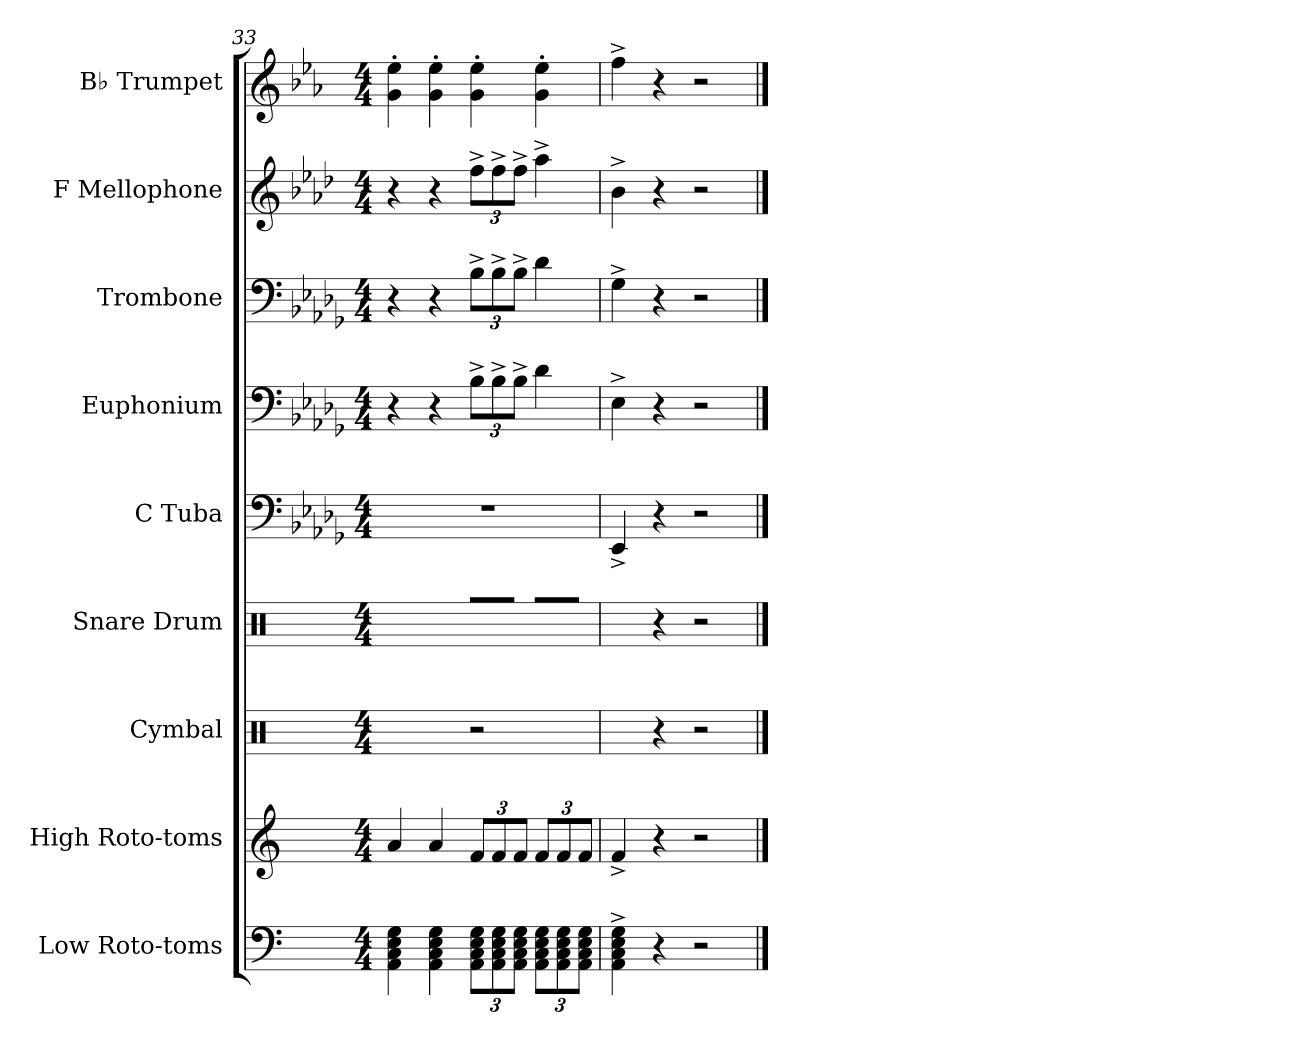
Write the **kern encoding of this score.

**kern	**kern	**kern	**kern	**kern	**kern	**kern	**kern	**kern
*part9	*part8	*part7	*part6	*part5	*part4	*part3	*part2	*part1
*staff9	*staff8	*staff7	*staff6	*staff5	*staff4	*staff3	*staff2	*staff1
*I"Low Roto-toms	*I"High Roto-toms	*I"Cymbal	*I"Snare Drum	*I"C Tuba	*I"Euphonium	*I"Trombone	*I"F Mellophone	*I"B♭ Trumpet
*I'L. Rt.-t-	*I'H. Rt-t.	*I'Cym.	*I'Sn. Dr.	*I'C Tu.	*I'Eu.	*I'Trb.	*I'F Mph.	*I'B♭ Tpt.
*clefF4	*clefG2	*clefX	*clefX	*clefF4	*clefF4	*clefF4	*clefG2	*clefG2
*	*	*	*	*	*	*	*ITrd4c7	*ITrd1c2
*k[]	*k[]	*k[]	*k[]	*k[b-e-a-d-g-]	*k[b-e-a-d-g-]	*k[b-e-a-d-g-]	*k[b-e-a-d-g-]	*k[b-e-a-d-g-]
*C:	*C:	*C:	*C:	*D-:	*D-:	*D-:	*D-:	*D-:
*M4/4	*M4/4	*M4/4	*M4/4	*M4/4	*M4/4	*M4/4	*M4/4	*M4/4
=33	=33	=33	=33	=33	=33	=33	=33	=33
4AA\ 4C\ 4E\ 4G\	4a/	4R\	4R\	1r	4r	4r	4r	4f\' 4dd-\'
4AA\ 4C\ 4E\ 4G\	4a/	4R\	4R\	.	4r	4r	4r	4f\' 4dd-\'
*Xbrackettup	*Xbrackettup	*	*Xbrackettup	*	*Xbrackettup	*Xbrackettup	*Xbrackettup	*
12AA\ 12C\ 12E\ 12G\L	12f/L	2r	12R\L	.	12B-^\L	12B-^\L	12b-^\L	4f\' 4dd-\'
12AA\ 12C\ 12E\ 12G\	12f/	.	12R\	.	12B-^\	12B-^\	12b-^\	.
12AA\ 12C\ 12E\ 12G\J	12f/J	.	12R\J	.	12B-^\J	12B-^\J	12b-^\J	.
12AA\ 12C\ 12E\ 12G\L	12f/L	.	12R\L	.	4d-\	4d-\	4dd-^\	4f\' 4dd-\'
12AA\ 12C\ 12E\ 12G\	12f/	.	12R\	.	.	.	.	.
12AA\ 12C\ 12E\ 12G\J	12f/J	.	12R\J	.	.	.	.	.
!!LO:PB:g=z
=34	=34	=34	=34	=34	=34	=34	=34	=34
4AA\^ 4C\^ 4E\^ 4G\^	4f^/	4R^\	4R^\	4EE-^/	4E-^\	4G-^\	4e-^\	4ee-^\
4r	4r	4r	4r	4r	4r	4r	4r	4r
2r	2r	2r	2r	2r	2r	2r	2r	2r
==	==	==	==	==	==	==	==	==
*-	*-	*-	*-	*-	*-	*-	*-	*-
